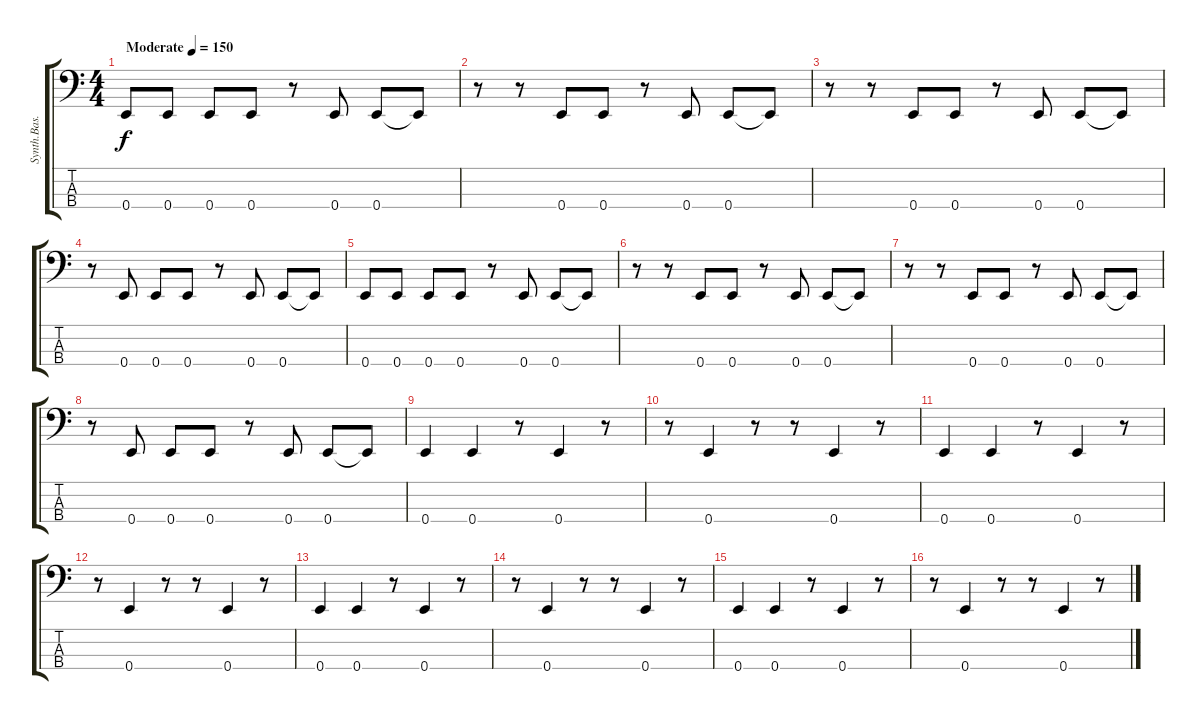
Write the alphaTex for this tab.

\track ("Synth.Bas.2." "Synth.Bas.") {instrument synthbass2}
\staff {score tabs}
\tuning (G2 D2 A1 E1) {hide}
\ts (4 4)
\tempo (150 "Moderate")
\clef f4
\ks c
0.4.8{dy f instrument synthbass2} 0.4.8 0.4.8 0.4.8 r.8 0.4.8 0.4.8 0.4{t}.8 |
r.8 r.8 0.4.8 0.4.8 r.8 0.4.8 0.4.8 0.4{t}.8 |
r.8 r.8 0.4.8 0.4.8 r.8 0.4.8 0.4.8 0.4{t}.8 |
r.8 0.4.8 0.4.8 0.4.8 r.8 0.4.8 0.4.8 0.4{t}.8 |
0.4.8 0.4.8 0.4.8 0.4.8 r.8 0.4.8 0.4.8 0.4{t}.8 |
r.8 r.8 0.4.8 0.4.8 r.8 0.4.8 0.4.8 0.4{t}.8 |
r.8 r.8 0.4.8 0.4.8 r.8 0.4.8 0.4.8 0.4{t}.8 |
r.8 0.4.8 0.4.8 0.4.8 r.8 0.4.8 0.4.8 0.4{t}.8 |
0.4.4 0.4.4 r.8 0.4.4 r.8 |
r.8 0.4.4 r.8 r.8 0.4.4 r.8 |
0.4.4 0.4.4 r.8 0.4.4 r.8 |
r.8 0.4.4 r.8 r.8 0.4.4 r.8 |
0.4.4 0.4.4 r.8 0.4.4 r.8 |
r.8 0.4.4 r.8 r.8 0.4.4 r.8 |
0.4.4 0.4.4 r.8 0.4.4 r.8 |
r.8 0.4.4 r.8 r.8 0.4.4 r.8
